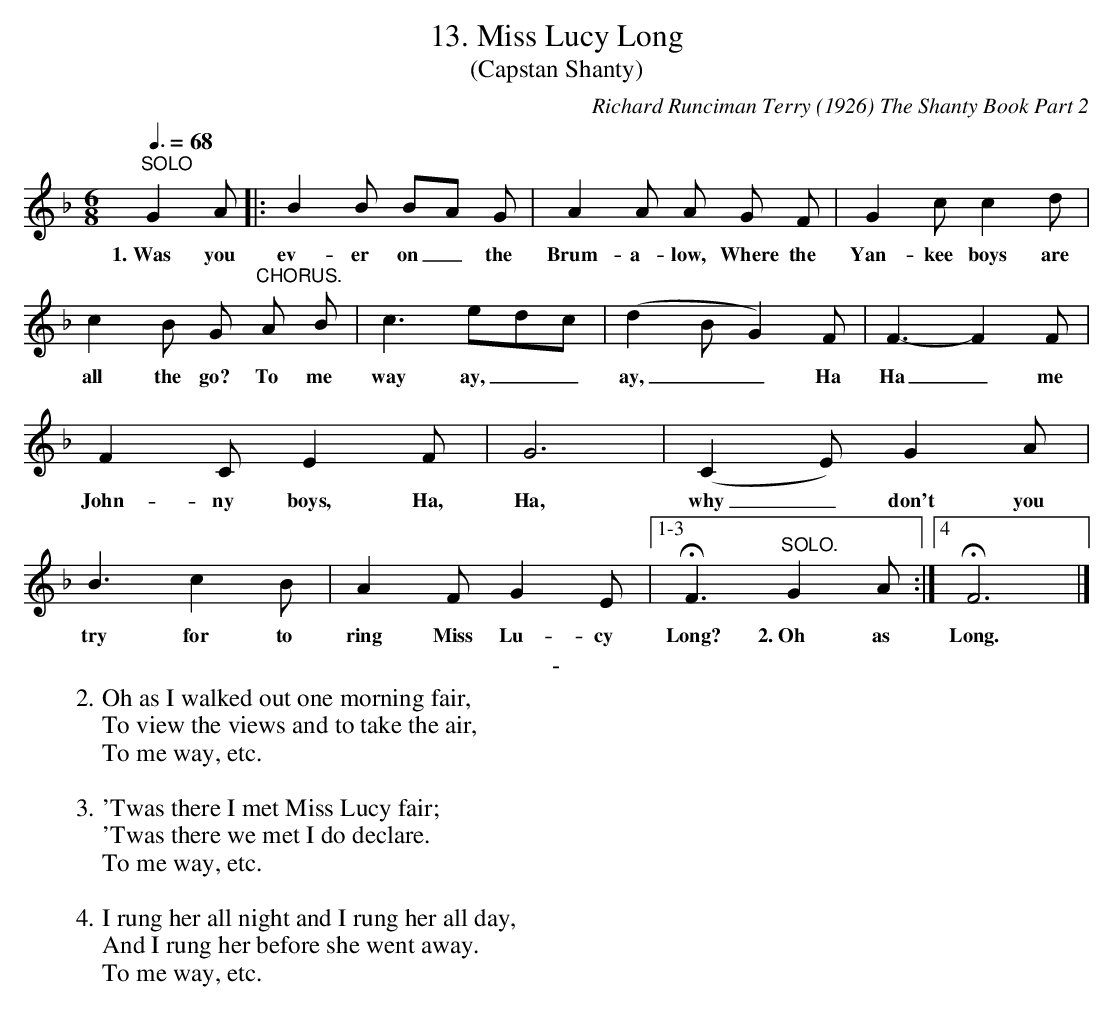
X:1
T:13. Miss Lucy Long
T:(Capstan Shanty)
C:Richard Runciman Terry (1926) The Shanty Book Part 2
L:1/8
Q:3/8=68
M:6/8
K:F
"^SOLO" G2 A |: B2 B BA G | A2 A A G F | G2 c c2 d |
w: 1.~Was you | ev-er on_ the | Brum-a-low, Where the | Yan-kee boys are |
c2 B G "^CHORUS." A B | c3 edc | (d2 B G2) F | F3-F2 F |
w: all the go? To me | way ay,__ | ay,__ Ha | Ha_ me |
F2 C E2 F | G6 | (C2 E) G2 A |
w: John-ny boys, Ha, | Ha, | why_ don't you |
B3 c2 B | A2 F G2 E |1-3 HF3 "^SOLO." G2 A :|4 HF6 |]
w: try for to | ring Miss Lu-cy | Long? 2.~Oh as | Long. |
T: -
W: 2. Oh as I walked out one morning fair,
W: To view the views and to take the air,
W: To me way, etc.
W:
W: 3. 'Twas there I met Miss Lucy fair;
W: 'Twas there we met I do declare.
W: To me way, etc.
W:
W: 4. I rung her all night and I rung her all day,
W: And I rung her before she went away.
W: To me way, etc.
